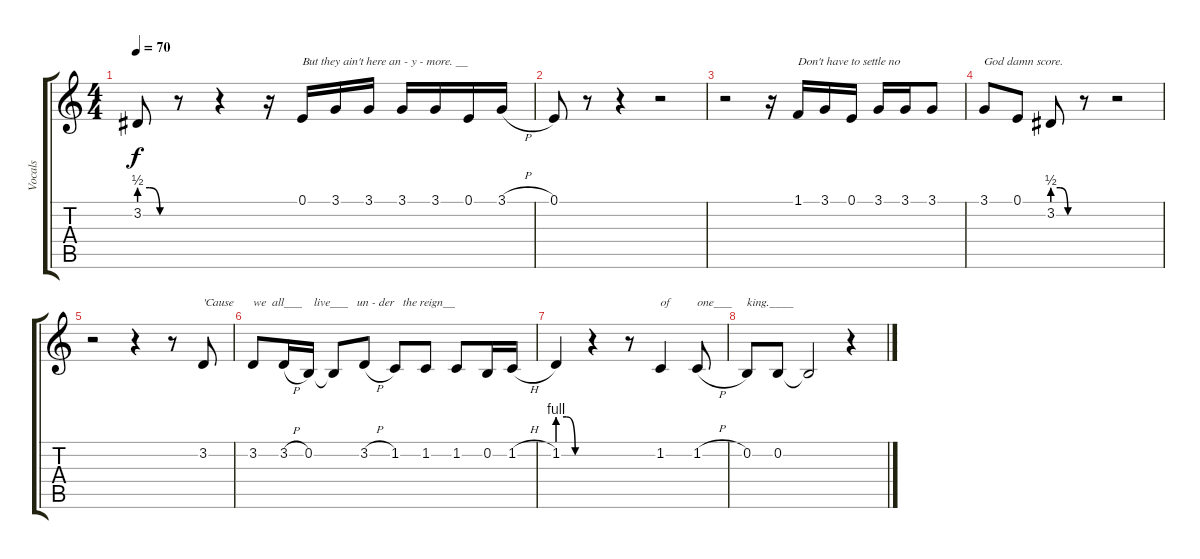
\track ("Vocals" "Vocals") {instrument tenorsax}
\staff {score tabs}
\tuning (E4 B3 G3 D3 A2 E2) {hide}
\ts (4 4)
\tempo 70
\clef g2
\ks c
3.2{be (custom 0 2 20 2 40 0 60 0)}.8{dy f} r.8 r.4 r.16 0.1.16{txt "But they ain't here an - y - more. __"} 3.1.16 3.1.16 3.1.16 3.1.16 0.1.16 3.1{h}.16 |
0.1.8 r.8 r.4 r.2 |
r.2 r.16 1.1.16{txt "Don't have to settle no"} 3.1.16 0.1.16 3.1.16 3.1.16 3.1.8 |
3.1.8{txt "God damn score."} 0.1.8 3.2{be (custom 0 2 20 2 40 0 60 0)}.8 r.8 r.2 |
r.2 r.4 r.8 3.2.8{txt "'Cause"} |
3.2.8{txt "we  all___    live___   un - der   the reign__"} 3.2{h}.16 0.2.16 0.2{t}.8 3.2{h}.8 1.2.8 1.2.8 1.2.8 0.2.16 1.2{h}.16 |
1.2{be (custom 0 4 20 4 40 0 60 0)}.4{volume 10 instrument tenorsax} r.4 r.8 1.2.4{txt "of" volume 9 instrument tenorsax} 1.2{h}.8{txt "one___" volume 8 instrument tenorsax} |
0.2.8{txt "king.____" volume 7 instrument tenorsax} 0.2.8{volume 7 instrument tenorsax} 0.2{t}.2{volume 5 instrument tenorsax} r.4
